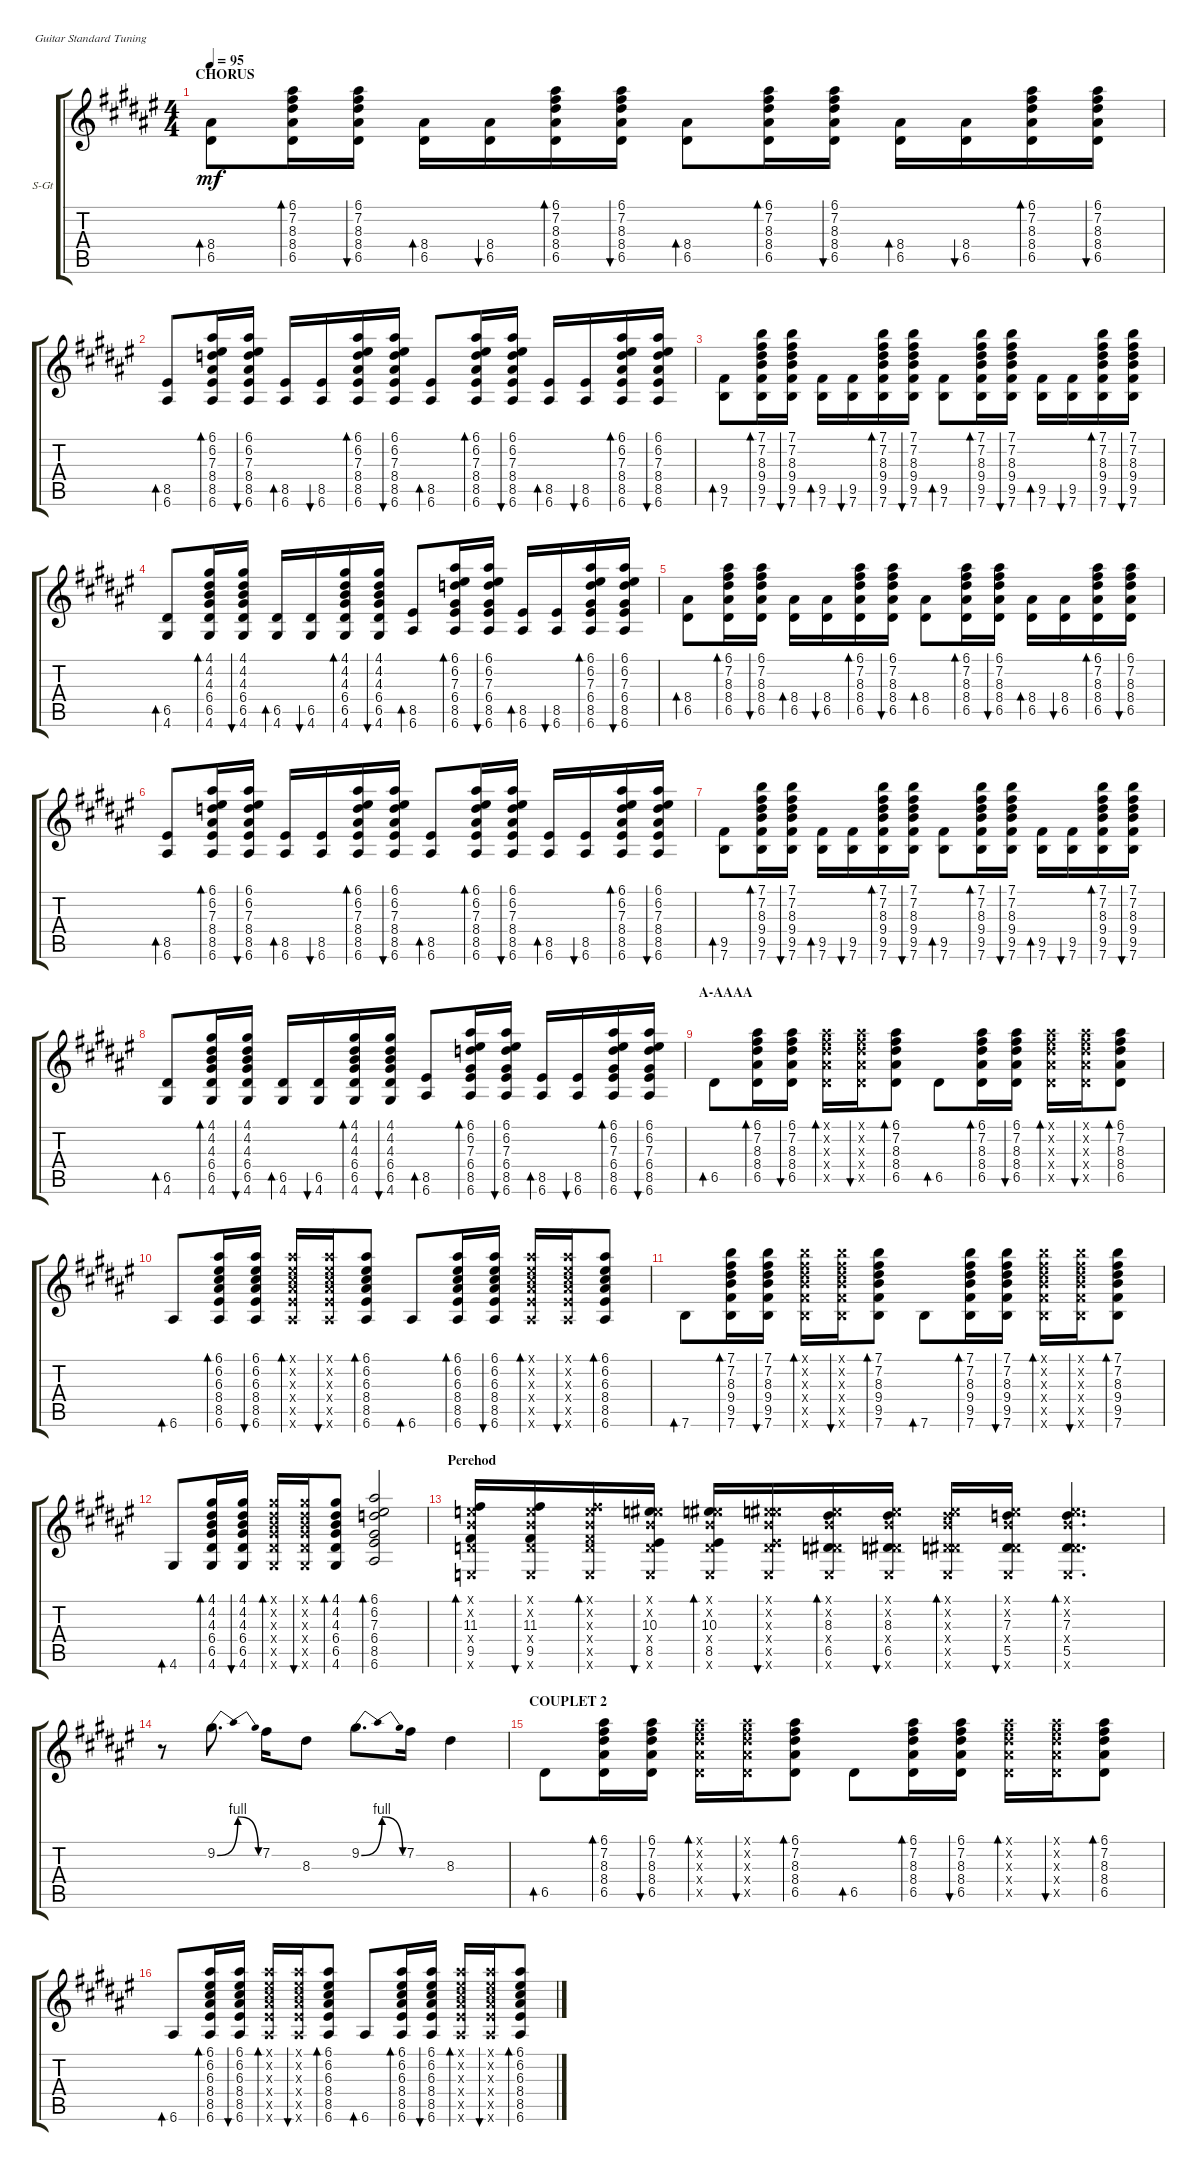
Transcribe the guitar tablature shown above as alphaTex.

\defaultSystemsLayout 4
\bracketExtendMode groupsimilarinstruments
\firstSystemTrackNameOrientation horizontal
\otherSystemsTrackNameOrientation horizontal
\track ("Steel Guitar" "S-Gt") {instrument acousticguitarsteel}
\staff {score tabs}
\tuning (E4 B3 G3 D3 A2 E2)
\ts (4 4)
\section ("" "CHORUS")
\tempo 95
\clef g2
\ks d#minor
(6.5 8.4).8{bd 30 dy mf} (6.5 8.4 8.3 7.2 6.1).16{bd 30} (6.5 8.4 8.3 7.2 6.1).16{bu 30} (6.5 8.4).16{bd 30} (6.5 8.4).16{bu 30} (6.5 8.4 8.3 7.2 6.1).16{bd 30} (6.5 8.4 8.3 7.2 6.1).16{bu 30} (6.5 8.4).8{bd 30} (6.5 8.4 8.3 7.2 6.1).16{bd 30} (6.5 8.4 8.3 7.2 6.1).16{bu 30} (6.5 8.4).16{bd 30} (6.5 8.4).16{bu 30} (6.5 8.4 8.3 7.2 6.1).16{bd 30} (6.5 8.4 8.3 7.2 6.1).16{bu 30} |
(6.6 8.5).8{bd 30} (8.5 8.4 7.3 6.2 6.1 6.6).16{bd 30} (8.5 8.4 7.3 6.2 6.1 6.6).16{bu 30} (8.5 6.6).16{bd 30} (8.5 6.6).16{bu 30} (8.5 8.4 7.3 6.2 6.1 6.6).16{bd 30} (8.5 8.4 7.3 6.2 6.1 6.6).16{bu 30} (6.6 8.5).8{bd 30} (8.5 8.4 7.3 6.2 6.1 6.6).16{bd 30} (8.5 8.4 7.3 6.2 6.1 6.6).16{bu 30} (8.5 6.6).16{bd 30} (8.5 6.6).16{bu 30} (8.5 8.4 7.3 6.2 6.1 6.6).16{bd 30} (8.5 8.4 7.3 6.2 6.1 6.6).16{bu 30} |
(7.6 9.5).8{bd 30} (9.5 9.4 8.3 7.2 7.1 7.6).16{bd 30} (9.5 9.4 8.3 7.2 7.1 7.6).16{bu 30} (9.5 7.6).16{bd 30} (9.5 7.6).16{bu 30} (9.5 9.4 8.3 7.2 7.1 7.6).16{bd 30} (9.5 9.4 8.3 7.2 7.1 7.6).16{bu 30} (7.6 9.5).8{bd 30} (9.5 9.4 8.3 7.2 7.1 7.6).16{bd 30} (9.5 9.4 8.3 7.2 7.1 7.6).16{bu 30} (9.5 7.6).16{bd 30} (9.5 7.6).16{bu 30} (9.5 9.4 8.3 7.2 7.1 7.6).16{bd 30} (9.5 9.4 8.3 7.2 7.1 7.6).16{bu 30} |
(4.6 6.5).8{bd 30} (6.5 6.4 4.3 4.2 4.1 4.6).16{bd 30} (6.5 6.4 4.3 4.2 4.1 4.6).16{bu 30} (6.5 4.6).16{bd 30} (6.5 4.6).16{bu 30} (6.5 6.4 4.3 4.2 4.1 4.6).16{bd 30} (6.5 6.4 4.3 4.2 4.1 4.6).16{bu 30} (6.6 8.5).8{bd 30} (8.5 6.4 7.3 6.2 6.1 6.6).16{bd 30} (8.5 6.4 7.3 6.2 6.1 6.6).16{bu 30} (8.5 6.6).16{bd 30} (8.5 6.6).16{bu 30} (8.5 6.4 7.3 6.2 6.1 6.6).16{bd 30} (8.5 6.4 7.3 6.2 6.1 6.6).16{bu 30} |
(6.5 8.4).8{bd 30} (6.5 8.4 8.3 7.2 6.1).16{bd 30} (6.5 8.4 8.3 7.2 6.1).16{bu 30} (6.5 8.4).16{bd 30} (6.5 8.4).16{bu 30} (6.5 8.4 8.3 7.2 6.1).16{bd 30} (6.5 8.4 8.3 7.2 6.1).16{bu 30} (6.5 8.4).8{bd 30} (6.5 8.4 8.3 7.2 6.1).16{bd 30} (6.5 8.4 8.3 7.2 6.1).16{bu 30} (6.5 8.4).16{bd 30} (6.5 8.4).16{bu 30} (6.5 8.4 8.3 7.2 6.1).16{bd 30} (6.5 8.4 8.3 7.2 6.1).16{bu 30} |
(6.6 8.5).8{bd 30} (8.5 8.4 7.3 6.2 6.1 6.6).16{bd 30} (8.5 8.4 7.3 6.2 6.1 6.6).16{bu 30} (8.5 6.6).16{bd 30} (8.5 6.6).16{bu 30} (8.5 8.4 7.3 6.2 6.1 6.6).16{bd 30} (8.5 8.4 7.3 6.2 6.1 6.6).16{bu 30} (6.6 8.5).8{bd 30} (8.5 8.4 7.3 6.2 6.1 6.6).16{bd 30} (8.5 8.4 7.3 6.2 6.1 6.6).16{bu 30} (8.5 6.6).16{bd 30} (8.5 6.6).16{bu 30} (8.5 8.4 7.3 6.2 6.1 6.6).16{bd 30} (8.5 8.4 7.3 6.2 6.1 6.6).16{bu 30} |
(7.6 9.5).8{bd 30} (9.5 9.4 8.3 7.2 7.1 7.6).16{bd 30} (9.5 9.4 8.3 7.2 7.1 7.6).16{bu 30} (9.5 7.6).16{bd 30} (9.5 7.6).16{bu 30} (9.5 9.4 8.3 7.2 7.1 7.6).16{bd 30} (9.5 9.4 8.3 7.2 7.1 7.6).16{bu 30} (7.6 9.5).8{bd 30} (9.5 9.4 8.3 7.2 7.1 7.6).16{bd 30} (9.5 9.4 8.3 7.2 7.1 7.6).16{bu 30} (9.5 7.6).16{bd 30} (9.5 7.6).16{bu 30} (9.5 9.4 8.3 7.2 7.1 7.6).16{bd 30} (9.5 9.4 8.3 7.2 7.1 7.6).16{bu 30} |
(4.6 6.5).8{bd 30} (6.5 6.4 4.3 4.2 4.1 4.6).16{bd 30} (6.5 6.4 4.3 4.2 4.1 4.6).16{bu 30} (6.5 4.6).16{bd 30} (6.5 4.6).16{bu 30} (6.5 6.4 4.3 4.2 4.1 4.6).16{bd 30} (6.5 6.4 4.3 4.2 4.1 4.6).16{bu 30} (6.6 8.5).8{bd 30} (8.5 6.4 7.3 6.2 6.1 6.6).16{bd 30} (8.5 6.4 7.3 6.2 6.1 6.6).16{bu 30} (8.5 6.6).16{bd 30} (8.5 6.6).16{bu 30} (8.5 6.4 7.3 6.2 6.1 6.6).16{bd 30} (8.5 6.4 7.3 6.2 6.1 6.6).16{bu 30} |
\section ("" "A-AAAA")
6.5.8{bd 30} (6.5 8.4 8.3 7.2 6.1).16{bd 30} (6.5 8.4 8.3 7.2 6.1).16{bu 30} (6.5{x} 8.4{x} 8.3{x} 7.2{x} 6.1{x}).16{bd 30} (6.5{x} 8.4{x} 8.3{x} 7.2{x} 6.1{x}).16{bu 30} (6.5 8.4 8.3 7.2 6.1).8{bd 30} 6.5.8{bd 30} (6.5 8.4 8.3 7.2 6.1).16{bd 30} (6.5 8.4 8.3 7.2 6.1).16{bu 30} (6.5{x} 8.4{x} 8.3{x} 7.2{x} 6.1{x}).16{bd 30} (6.5{x} 8.4{x} 8.3{x} 7.2{x} 6.1{x}).16{bu 30} (6.5 8.4 8.3 7.2 6.1).8{bd 30} |
6.6.8{bd 30} (8.5 8.4 6.3 6.2 6.1 6.6).16{bd 30} (8.5 8.4 6.3 6.2 6.1 6.6).16{bu 30} (8.5{x} 8.4{x} 6.3{x} 6.2{x} 6.1{x} 6.6{x}).16{bd 30} (8.5{x} 8.4{x} 6.3{x} 6.2{x} 6.1{x} 6.6{x}).16{bu 30} (8.5 8.4 6.3 6.2 6.1 6.6).8{bd 30} 6.6.8{bd 30} (8.5 8.4 6.3 6.2 6.1 6.6).16{bd 30} (8.5 8.4 6.3 6.2 6.1 6.6).16{bu 30} (8.5{x} 8.4{x} 6.3{x} 6.2{x} 6.1{x} 6.6{x}).16{bd 30} (8.5{x} 8.4{x} 6.3{x} 6.2{x} 6.1{x} 6.6{x}).16{bu 30} (8.5 8.4 6.3 6.2 6.1 6.6).8{bd 30} |
7.6.8{bd 30} (9.5 9.4 8.3 7.2 7.1 7.6).16{bd 30} (9.5 9.4 8.3 7.2 7.1 7.6).16{bu 30} (9.5{x} 9.4{x} 8.3{x} 7.2{x} 7.1{x} 7.6{x}).16{bd 30} (9.5{x} 9.4{x} 8.3{x} 7.2{x} 7.1{x} 7.6{x}).16{bu 30} (9.5 9.4 8.3 7.2 7.1 7.6).8{bd 30} 7.6.8{bd 30} (9.5 9.4 8.3 7.2 7.1 7.6).16{bd 30} (9.5 9.4 8.3 7.2 7.1 7.6).16{bu 30} (9.5{x} 9.4{x} 8.3{x} 7.2{x} 7.1{x} 7.6{x}).16{bd 30} (9.5{x} 9.4{x} 8.3{x} 7.2{x} 7.1{x} 7.6{x}).16{bu 30} (9.5 9.4 8.3 7.2 7.1 7.6).8{bd 30} |
4.6.8{bd 30} (6.5 6.4 4.3 4.2 4.1 4.6).16{bd 30} (6.5 6.4 4.3 4.2 4.1 4.6).16{bu 30} (6.5{x} 6.4{x} 4.3{x} 4.2{x} 4.1{x} 4.6{x}).16{bd 30} (6.5{x} 6.4{x} 4.3{x} 4.2{x} 4.1{x} 4.6{x}).16{bu 30} (6.5 6.4 4.3 4.2 4.1 4.6).8{bd 30} (8.5 6.4 7.3 6.2 6.1 6.6).2{bd 30} |
\section ("" "Perehod")
\scale
0.550874 (11.3 9.5 0.1{x} 0.2{x} 0.4{x} 0.6{x}).16{bd 30} (11.3 9.5 0.1{x} 0.2{x} 0.4{x} 0.6{x}).16{bu 30} (11.3{x} 9.5{x} 0.1{x} 0.2{x} 0.4{x} 0.6{x}).16{bd 30} (8.5 10.3 0.1{x} 0.2{x} 0.4{x} 0.6{x}).16{bu 30} (8.5 10.3 0.4{x} 0.1{x} 0.2{x} 0.6{x}).16{bd 30} (8.5{x} 10.3{x} 0.1{x} 0.2{x} 0.4{x} 0.6{x}).16{bu 30} (8.3 6.5 0.1{x} 0.2{x} 0.4{x} 0.6{x}).16{bd 30} (8.3 6.5 0.1{x} 0.2{x} 0.4{x} 0.6{x}).16{bu 30} (8.3{x} 6.5{x} 0.1{x} 0.2{x} 0.4{x} 0.6{x}).16{bd 30} (7.3 5.5 0.1{x} 0.2{x} 0.4{x} 0.6{x}).16{bu 30} (7.3 5.5 0.1{x} 0.2{x} 0.4{x} 0.6{x}).4{d bd 30} |
\scale
0.448837 r.8 9.2{be (bendrelease 12.6 0 18.599999999999998 4 29.4 4 37.8 0)}.8{d} 7.2.16 8.3.8 9.2{be (bendrelease 12.6 0 18.599999999999998 4 29.4 4 37.8 0)}.8{d} 7.2.16 8.3.4 |
\section ("" "COUPLET 2")
6.5.8{bd 30} (6.5 8.4 8.3 7.2 6.1).16{bd 30} (6.5 8.4 8.3 7.2 6.1).16{bu 30} (6.5{x} 8.4{x} 8.3{x} 7.2{x} 6.1{x}).16{bd 30} (6.5{x} 8.4{x} 8.3{x} 7.2{x} 6.1{x}).16{bu 30} (6.5 8.4 8.3 7.2 6.1).8{bd 30} 6.5.8{bd 30} (6.5 8.4 8.3 7.2 6.1).16{bd 30} (6.5 8.4 8.3 7.2 6.1).16{bu 30} (6.5{x} 8.4{x} 8.3{x} 7.2{x} 6.1{x}).16{bd 30} (6.5{x} 8.4{x} 8.3{x} 7.2{x} 6.1{x}).16{bu 30} (6.5 8.4 8.3 7.2 6.1).8{bd 30} |
6.6.8{bd 30} (8.5 8.4 6.3 6.2 6.1 6.6).16{bd 30} (8.5 8.4 6.3 6.2 6.1 6.6).16{bu 30} (8.5{x} 8.4{x} 6.3{x} 6.2{x} 6.1{x} 6.6{x}).16{bd 30} (8.5{x} 8.4{x} 6.3{x} 6.2{x} 6.1{x} 6.6{x}).16{bu 30} (8.5 8.4 6.3 6.2 6.1 6.6).8{bd 30} 6.6.8{bd 30} (8.5 8.4 6.3 6.2 6.1 6.6).16{bd 30} (8.5 8.4 6.3 6.2 6.1 6.6).16{bu 30} (8.5{x} 8.4{x} 6.3{x} 6.2{x} 6.1{x} 6.6{x}).16{bd 30} (8.5{x} 8.4{x} 6.3{x} 6.2{x} 6.1{x} 6.6{x}).16{bu 30} (8.5 8.4 6.3 6.2 6.1 6.6).8{bd 30}
